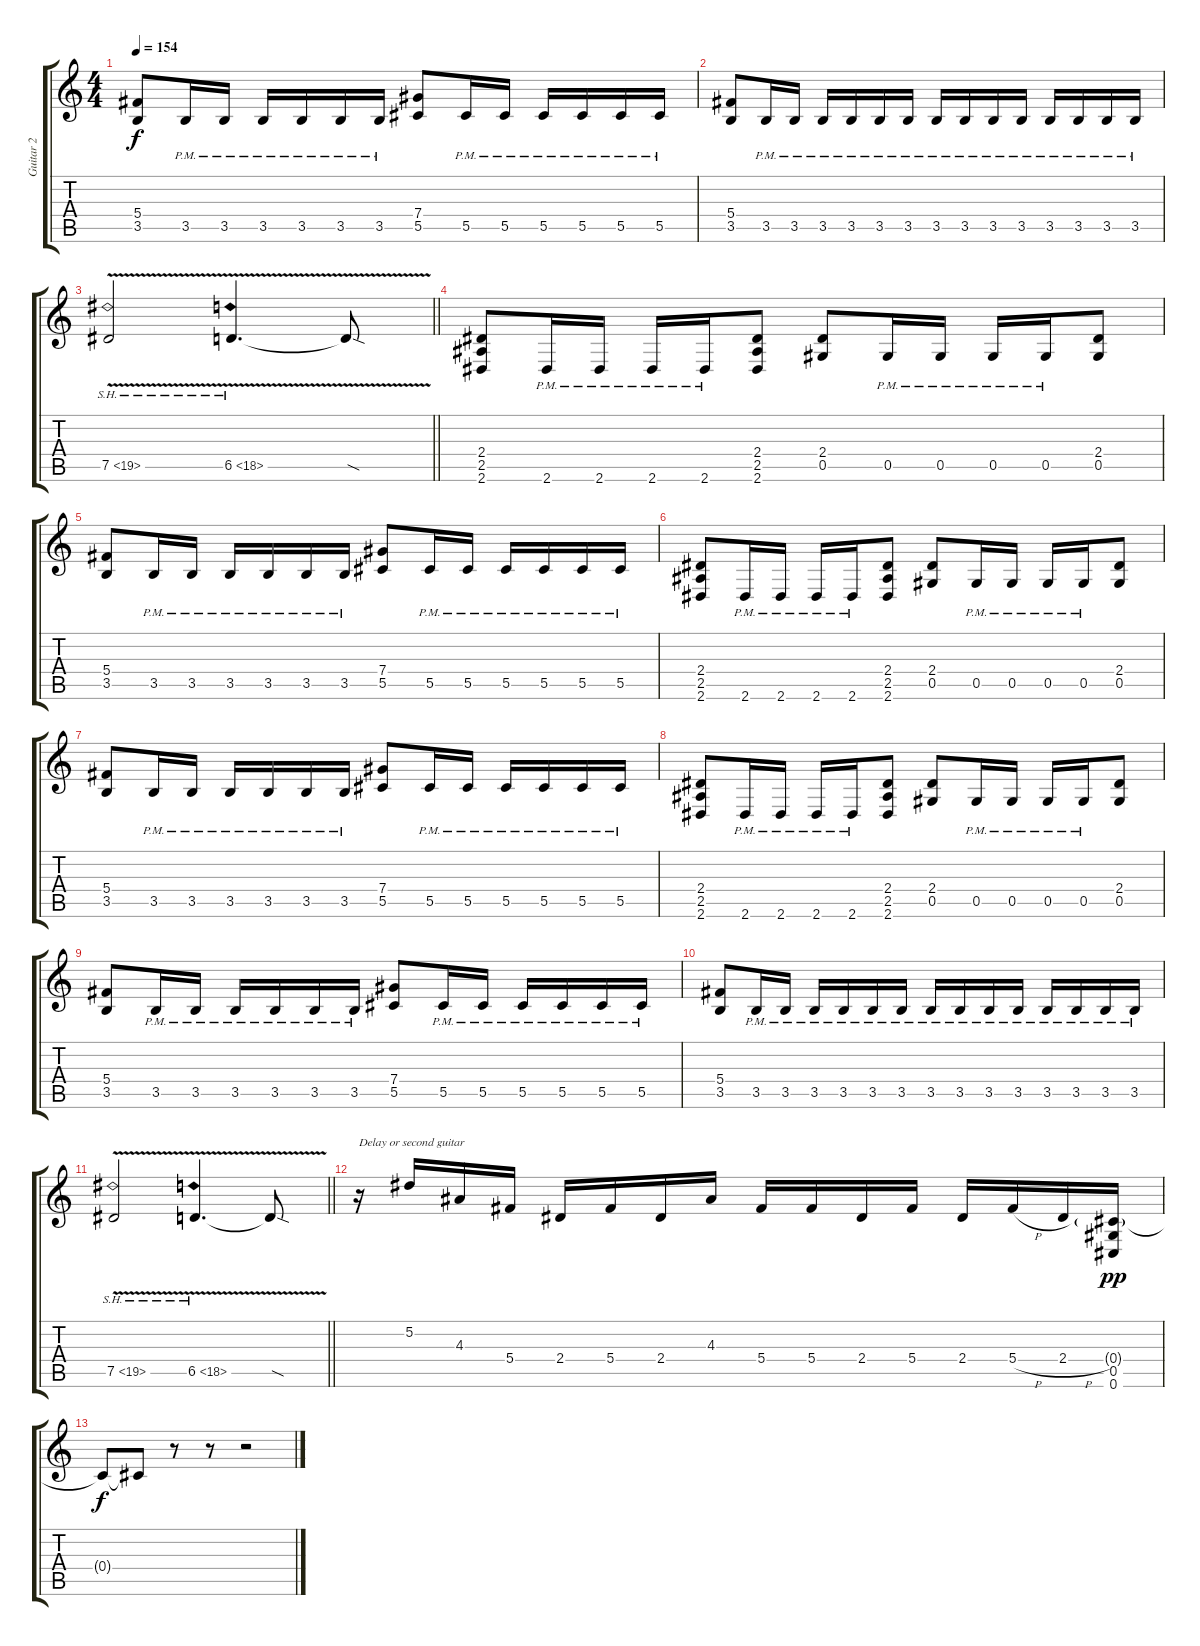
\track ("Guitar 2" "Guitar 2") {instrument distortionguitar}
\staff {score tabs}
\tuning (Eb4 Bb3 Gb3 Db3 Ab2 Db2) {hide}
\ts (4 4)
\tempo 154
\clef g2
\ks c
(5.4 3.5).8{dy f} 3.5{pm}.16 3.5{pm}.16 3.5{pm}.16 3.5{pm}.16 3.5{pm}.16 3.5{pm}.16 (7.4 5.5).8 5.5{pm}.16 5.5{pm}.16 5.5{pm}.16 5.5{pm}.16 5.5{pm}.16 5.5{pm}.16 |
(5.4 3.5).8 3.5{pm}.16 3.5{pm}.16 3.5{pm}.16 3.5{pm}.16 3.5{pm}.16 3.5{pm}.16 3.5{pm}.16 3.5{pm}.16 3.5{pm}.16 3.5{pm}.16 3.5{pm}.16 3.5{pm}.16 3.5{pm}.16 3.5{pm}.16 |
\barLineRight lightlight
7.5{sh 12 v}.2{instrument guitarharmonics} 6.5{sh 12 v}.4{d} 6.5{sod t}.8 |
(2.4 2.5 2.6).8{volume 13 instrument distortionguitar} 2.6{pm}.16 2.6{pm}.16 2.6{pm}.16 2.6{pm}.16 (2.4 2.5 2.6).8 (2.4 0.5).8 0.5{pm}.16 0.5{pm}.16 0.5{pm}.16 0.5{pm}.16 (2.4 0.5).8 |
(5.4 3.5).8 3.5{pm}.16 3.5{pm}.16 3.5{pm}.16 3.5{pm}.16 3.5{pm}.16 3.5{pm}.16 (7.4 5.5).8 5.5{pm}.16 5.5{pm}.16 5.5{pm}.16 5.5{pm}.16 5.5{pm}.16 5.5{pm}.16 |
(2.4 2.5 2.6).8 2.6{pm}.16 2.6{pm}.16 2.6{pm}.16 2.6{pm}.16 (2.4 2.5 2.6).8 (2.4 0.5).8 0.5{pm}.16 0.5{pm}.16 0.5{pm}.16 0.5{pm}.16 (2.4 0.5).8 |
(5.4 3.5).8 3.5{pm}.16 3.5{pm}.16 3.5{pm}.16 3.5{pm}.16 3.5{pm}.16 3.5{pm}.16 (7.4 5.5).8 5.5{pm}.16 5.5{pm}.16 5.5{pm}.16 5.5{pm}.16 5.5{pm}.16 5.5{pm}.16 |
(2.4 2.5 2.6).8 2.6{pm}.16 2.6{pm}.16 2.6{pm}.16 2.6{pm}.16 (2.4 2.5 2.6).8 (2.4 0.5).8 0.5{pm}.16 0.5{pm}.16 0.5{pm}.16 0.5{pm}.16 (2.4 0.5).8 |
(5.4 3.5).8 3.5{pm}.16 3.5{pm}.16 3.5{pm}.16 3.5{pm}.16 3.5{pm}.16 3.5{pm}.16 (7.4 5.5).8 5.5{pm}.16 5.5{pm}.16 5.5{pm}.16 5.5{pm}.16 5.5{pm}.16 5.5{pm}.16 |
(5.4 3.5).8 3.5{pm}.16 3.5{pm}.16 3.5{pm}.16 3.5{pm}.16 3.5{pm}.16 3.5{pm}.16 3.5{pm}.16 3.5{pm}.16 3.5{pm}.16 3.5{pm}.16 3.5{pm}.16 3.5{pm}.16 3.5{pm}.16 3.5{pm}.16 |
\barLineRight lightlight
7.5{sh 12 v}.2{instrument guitarharmonics} 6.5{sh 12 v}.4{d} 6.5{sod t}.8 |
r.16{txt "Delay or second guitar" volume 7 balance 2 instrument guitarharmonics} 5.2.16 4.3.16 5.4.16 2.4.16 5.4.16 2.4.16 4.3.16 5.4.16 5.4.16 2.4.16 5.4.16 2.4.16 5.4{h}.16{instrument distortionguitar} 2.4{h}.16 (0.4{g} 0.5 0.6).16{dy pp} |
0.4{t}.8{dy f} 0.4{t}.8 r.8 r.8 r.2
